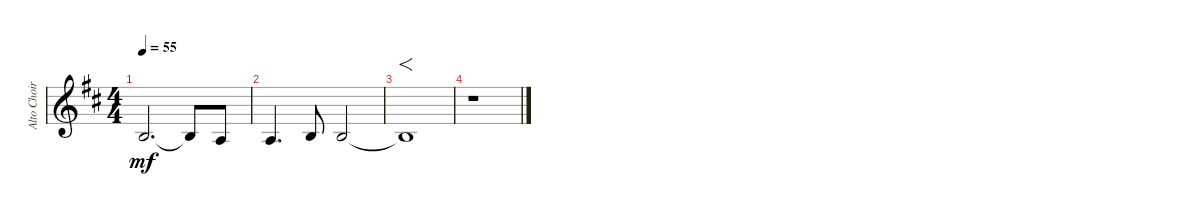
\track ("Alto Choir" "Alto Choir") {instrument choiraahs}
\staff {score}
\tuning (E4 B3 G3 D3 A2 E2 B1) {hide}
\ts (4 4)
\tempo 55
\clef g2
\ks d
0.2{t}.2{d dy mf} 0.2{t}.8 2.3.8 |
2.3.4{d} 0.2.8 0.2.2{volume 15} |
0.2{t}.1{f} |
r.1{volume 0}
